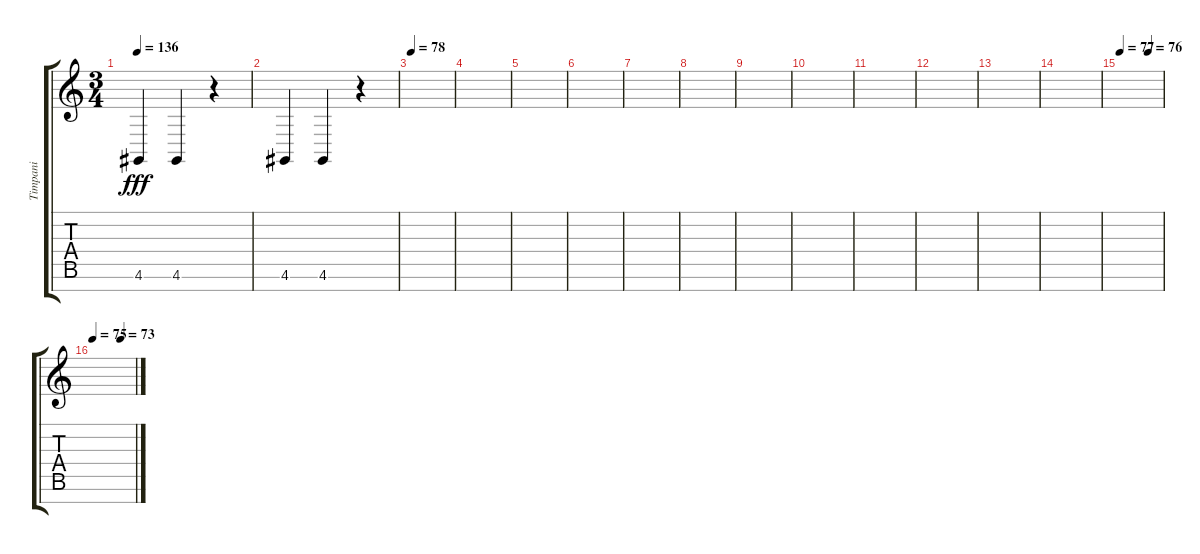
\track ("Timpani" "Timpani") {instrument timpani}
\staff {score tabs}
\tuning (E4 B3 G3 D3 A2 E2 B1) {hide}
\ts (3 4)
\tempo 136
\clef g2
\ks c
4.6.4{dy fff} 4.6.4 r.4 |
4.6.4 4.6.4 r.4 |
\tempo 78
|
|
|
|
|
|
|
|
|
|
|
|
\tempo 77
\tempo (76 0.6666666666666666)
|
\tempo 75
\tempo (73 0.6666666666666666)
